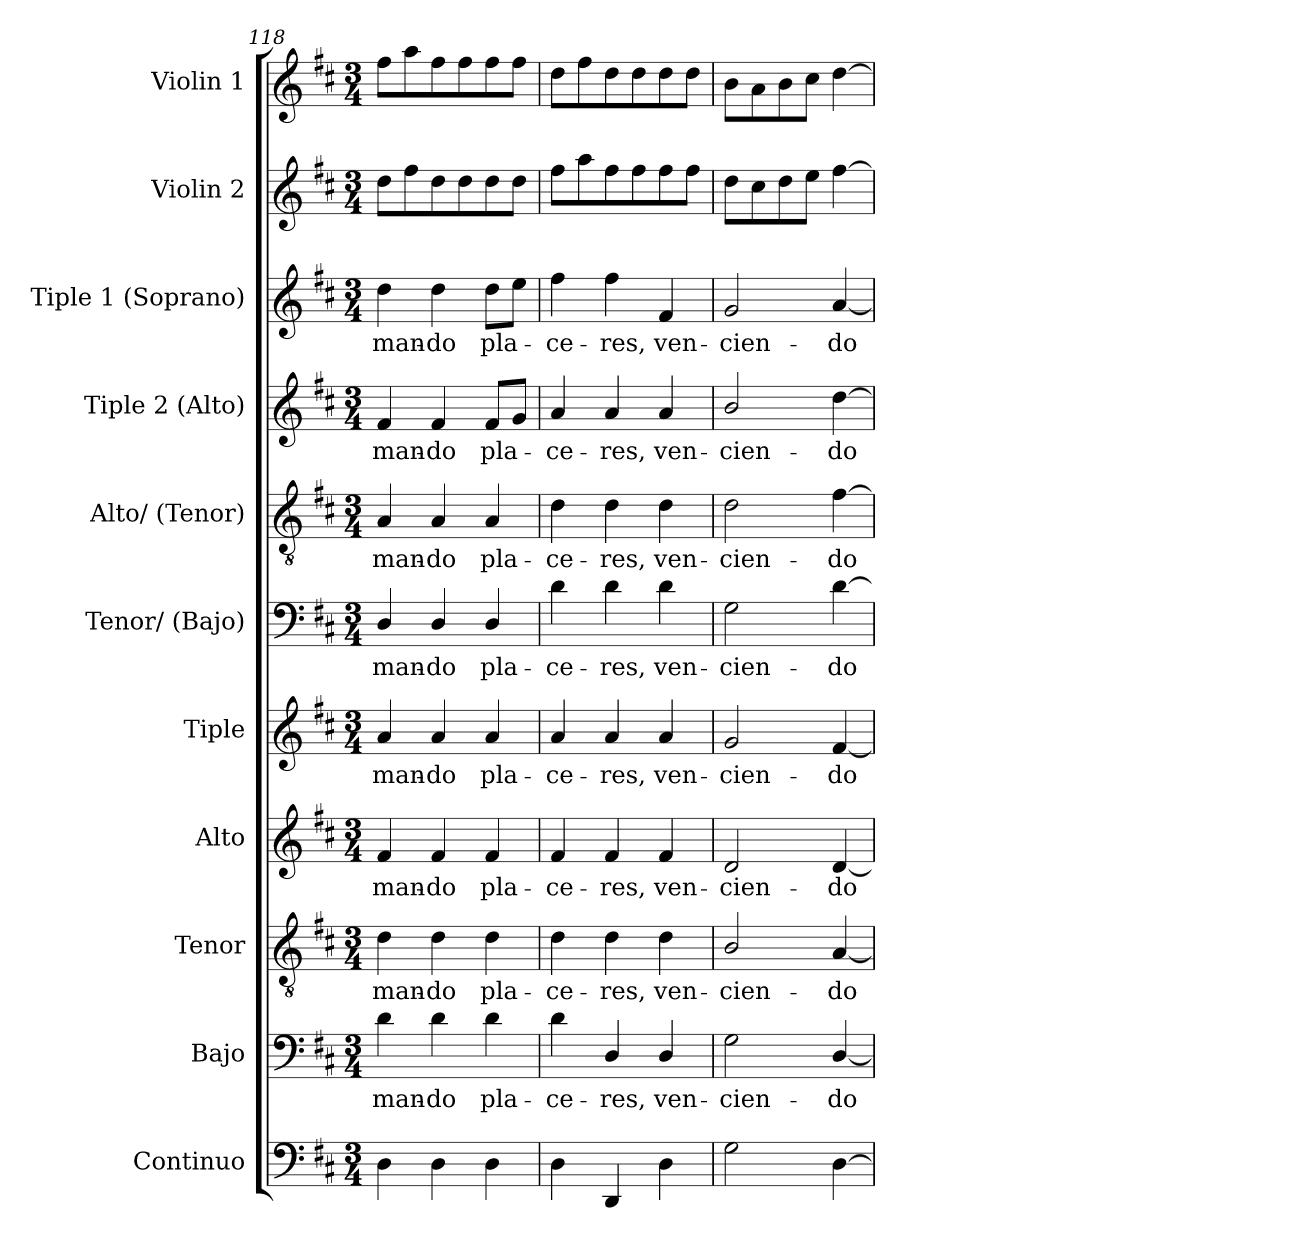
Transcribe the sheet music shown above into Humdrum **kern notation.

**kern	**kern	**text	**kern	**text	**kern	**text	**kern	**text	**kern	**text	**kern	**text	**kern	**text	**kern	**text	**kern	**kern
*part11	*part10	*part10	*part9	*part9	*part8	*part8	*part7	*part7	*part6	*part6	*part5	*part5	*part4	*part4	*part3	*part3	*part2	*part1
*staff11	*staff10	*staff10	*staff9	*staff9	*staff8	*staff8	*staff7	*staff7	*staff6	*staff6	*staff5	*staff5	*staff4	*staff4	*staff3	*staff3	*staff2	*staff1
*I"Continuo	*I"Bajo	*	*I"Tenor	*	*I"Alto	*	*I"Tiple	*	*I"Tenor/ (Bajo)	*	*I"Alto/ (Tenor)	*	*I"Tiple  2 (Alto)	*	*I"Tiple 1 (Soprano)	*	*I"Violin 2	*I"Violin 1
*	*I'B.	*	*I'T.	*	*I'A.	*	*	*	*I'B.	*	*I'T.	*	*I'A.	*	*I'S.	*	*I'Vln. 2	*I'Vln. 1
!!LO:PB:g=z
*clefF4	*clefF4	*	*clefGv2	*	*clefG2	*	*clefG2	*	*clefF4	*	*clefGv2	*	*clefG2	*	*clefG2	*	*clefG2	*clefG2
*	*	*	*ITrd7c12	*	*	*	*	*	*	*	*ITrd7c12	*	*	*	*	*	*	*
*k[f#c#]	*k[f#c#]	*	*k[f#c#]	*	*k[f#c#]	*	*k[f#c#]	*	*k[f#c#]	*	*k[f#c#]	*	*k[f#c#]	*	*k[f#c#]	*	*k[f#c#]	*k[f#c#]
*D:	*D:	*	*D:	*	*D:	*	*D:	*	*D:	*	*D:	*	*D:	*	*D:	*	*D:	*D:
*M3/4	*M3/4	*	*M3/4	*	*M3/4	*	*M3/4	*	*M3/4	*	*M3/4	*	*M3/4	*	*M3/4	*	*M3/4	*M3/4
=118	=118	=118	=118	=118	=118	=118	=118	=118	=118	=118	=118	=118	=118	=118	=118	=118	=118	=118
!	!	!LO:LY:b:color=#000000	!	!	!	!	!	!	!	!	!	!	!	!	!	!	!	!
!	!	!	!	!LO:LY:b:color=#000000	!	!	!	!	!	!	!	!	!	!	!	!	!	!
!	!	!	!	!	!	!LO:LY:b:color=#000000	!	!	!	!	!	!	!	!	!	!	!	!
!	!	!	!	!	!	!	!	!LO:LY:b:color=#000000	!	!	!	!	!	!	!	!	!	!
!	!	!	!	!	!	!	!	!	!	!LO:LY:b:color=#000000	!	!	!	!	!	!	!	!
!	!	!	!	!	!	!	!	!	!	!	!	!LO:LY:b:color=#000000	!	!	!	!	!	!
!	!	!	!	!	!	!	!	!	!	!	!	!	!	!LO:LY:b:color=#000000	!	!	!	!
!	!	!	!	!	!	!	!	!	!	!	!	!	!	!	!	!LO:LY:b:color=#000000	!	!
4Di\	4di\	-man-	4Di\	-man-	4f#i/	-man-	4ai/	-man-	4Di/	-man-	4AAi/	-man-	4f#i/	-man-	4ddi\	-man-	8ddi\L	8ff#i\
.	.	.	.	.	.	.	.	.	.	.	.	.	.	.	.	.	8ff#i\	8aai\
!	!	!LO:LY:b:color=#000000	!	!	!	!	!	!	!	!	!	!	!	!	!	!	!	!
!	!	!	!	!LO:LY:b:color=#000000	!	!	!	!	!	!	!	!	!	!	!	!	!	!
!	!	!	!	!	!	!LO:LY:b:color=#000000	!	!	!	!	!	!	!	!	!	!	!	!
!	!	!	!	!	!	!	!	!LO:LY:b:color=#000000	!	!	!	!	!	!	!	!	!	!
!	!	!	!	!	!	!	!	!	!	!LO:LY:b:color=#000000	!	!	!	!	!	!	!	!
!	!	!	!	!	!	!	!	!	!	!	!	!LO:LY:b:color=#000000	!	!	!	!	!	!
!	!	!	!	!	!	!	!	!	!	!	!	!	!	!LO:LY:b:color=#000000	!	!	!	!
!	!	!	!	!	!	!	!	!	!	!	!	!	!	!	!	!LO:LY:b:color=#000000	!	!
4Di\	4di\	-do	4Di\	-do	4f#i/	-do	4ai/	-do	4Di/	-do	4AAi/	-do	4f#i/	-do	4ddi\	-do	8ddi\	8ff#i\
.	.	.	.	.	.	.	.	.	.	.	.	.	.	.	.	.	8ddi\	8ff#i\
!	!	!LO:LY:b:color=#000000	!	!	!	!	!	!	!	!	!	!	!	!	!	!	!	!
!	!	!	!	!LO:LY:b:color=#000000	!	!	!	!	!	!	!	!	!	!	!	!	!	!
!	!	!	!	!	!	!LO:LY:b:color=#000000	!	!	!	!	!	!	!	!	!	!	!	!
!	!	!	!	!	!	!	!	!LO:LY:b:color=#000000	!	!	!	!	!	!	!	!	!	!
!	!	!	!	!	!	!	!	!	!	!LO:LY:b:color=#000000	!	!	!	!	!	!	!	!
!	!	!	!	!	!	!	!	!	!	!	!	!LO:LY:b:color=#000000	!	!	!	!	!	!
!	!	!	!	!	!	!	!	!	!	!	!	!	!	!LO:LY:b:color=#000000	!	!	!	!
!	!	!	!	!	!	!	!	!	!	!	!	!	!	!	!	!LO:LY:b:color=#000000	!	!
4Di\	4di\	pla-	4Di\	pla-	4f#i/	pla-	4ai/	pla-	4Di/	pla-	4AAi/	pla-	8f#i/L	pla-	8ddi\L	pla-	8ddi\	8ff#i\
.	.	.	.	.	.	.	.	.	.	.	.	.	8gi/J	.	8eei\J	.	8ddi\J	8ff#i\J
=119	=119	=119	=119	=119	=119	=119	=119	=119	=119	=119	=119	=119	=119	=119	=119	=119	=119	=119
!	!	!LO:LY:b:color=#000000	!	!	!	!	!	!	!	!	!	!	!	!	!	!	!	!
!	!	!	!	!LO:LY:b:color=#000000	!	!	!	!	!	!	!	!	!	!	!	!	!	!
!	!	!	!	!	!	!LO:LY:b:color=#000000	!	!	!	!	!	!	!	!	!	!	!	!
!	!	!	!	!	!	!	!	!LO:LY:b:color=#000000	!	!	!	!	!	!	!	!	!	!
!	!	!	!	!	!	!	!	!	!	!LO:LY:b:color=#000000	!	!	!	!	!	!	!	!
!	!	!	!	!	!	!	!	!	!	!	!	!LO:LY:b:color=#000000	!	!	!	!	!	!
!	!	!	!	!	!	!	!	!	!	!	!	!	!	!LO:LY:b:color=#000000	!	!	!	!
!	!	!	!	!	!	!	!	!	!	!	!	!	!	!	!	!LO:LY:b:color=#000000	!	!
4Di\	4di\	-ce-	4Di\	-ce-	4f#i/	-ce-	4ai/	-ce-	4di\	-ce-	4Di\	-ce-	4ai/	-ce-	4ff#i\	-ce-	8ff#i\L	8ddi\L
.	.	.	.	.	.	.	.	.	.	.	.	.	.	.	.	.	8aai\	8ff#i\
!	!	!LO:LY:b:color=#000000	!	!	!	!	!	!	!	!	!	!	!	!	!	!	!	!
!	!	!	!	!LO:LY:b:color=#000000	!	!	!	!	!	!	!	!	!	!	!	!	!	!
!	!	!	!	!	!	!LO:LY:b:color=#000000	!	!	!	!	!	!	!	!	!	!	!	!
!	!	!	!	!	!	!	!	!LO:LY:b:color=#000000	!	!	!	!	!	!	!	!	!	!
!	!	!	!	!	!	!	!	!	!	!LO:LY:b:color=#000000	!	!	!	!	!	!	!	!
!	!	!	!	!	!	!	!	!	!	!	!	!LO:LY:b:color=#000000	!	!	!	!	!	!
!	!	!	!	!	!	!	!	!	!	!	!	!	!	!LO:LY:b:color=#000000	!	!	!	!
!	!	!	!	!	!	!	!	!	!	!	!	!	!	!	!	!LO:LY:b:color=#000000	!	!
4DDi/	4Di/	-res,	4Di\	-res,	4f#i/	-res,	4ai/	-res,	4di\	-res,	4Di\	-res,	4ai/	-res,	4ff#i\	-res,	8ff#i\	8ddi\
.	.	.	.	.	.	.	.	.	.	.	.	.	.	.	.	.	8ff#i\	8ddi\
!	!	!LO:LY:b:color=#000000	!	!	!	!	!	!	!	!	!	!	!	!	!	!	!	!
!	!	!	!	!LO:LY:b:color=#000000	!	!	!	!	!	!	!	!	!	!	!	!	!	!
!	!	!	!	!	!	!LO:LY:b:color=#000000	!	!	!	!	!	!	!	!	!	!	!	!
!	!	!	!	!	!	!	!	!LO:LY:b:color=#000000	!	!	!	!	!	!	!	!	!	!
!	!	!	!	!	!	!	!	!	!	!LO:LY:b:color=#000000	!	!	!	!	!	!	!	!
!	!	!	!	!	!	!	!	!	!	!	!	!LO:LY:b:color=#000000	!	!	!	!	!	!
!	!	!	!	!	!	!	!	!	!	!	!	!	!	!LO:LY:b:color=#000000	!	!	!	!
!	!	!	!	!	!	!	!	!	!	!	!	!	!	!	!	!LO:LY:b:color=#000000	!	!
4Di\	4Di/	ven-	4Di\	ven-	4f#i/	ven-	4ai/	ven-	4di\	ven-	4Di\	ven-	4ai/	ven-	4f#i/	ven-	8ff#i\	8ddi\
.	.	.	.	.	.	.	.	.	.	.	.	.	.	.	.	.	8ff#i\J	8ddi\J
=120	=120	=120	=120	=120	=120	=120	=120	=120	=120	=120	=120	=120	=120	=120	=120	=120	=120	=120
!	!	!LO:LY:b:color=#000000	!	!	!	!	!	!	!	!	!	!	!	!	!	!	!	!
!	!	!	!	!LO:LY:b:color=#000000	!	!	!	!	!	!	!	!	!	!	!	!	!	!
!	!	!	!	!	!	!LO:LY:b:color=#000000	!	!	!	!	!	!	!	!	!	!	!	!
!	!	!	!	!	!	!	!	!LO:LY:b:color=#000000	!	!	!	!	!	!	!	!	!	!
!	!	!	!	!	!	!	!	!	!	!LO:LY:b:color=#000000	!	!	!	!	!	!	!	!
!	!	!	!	!	!	!	!	!	!	!	!	!LO:LY:b:color=#000000	!	!	!	!	!	!
!	!	!	!	!	!	!	!	!	!	!	!	!	!	!LO:LY:b:color=#000000	!	!	!	!
!	!	!	!	!	!	!	!	!	!	!	!	!	!	!	!	!LO:LY:b:color=#000000	!	!
2Gi\	2Gi\	-cien-	2BBi/	-cien-	2di/	-cien-	2gi/	-cien-	2Gi\	-cien-	2Di\	-cien-	2bi/	-cien-	2gi/	-cien-	8ddi\L	8bi\L
.	.	.	.	.	.	.	.	.	.	.	.	.	.	.	.	.	8cc#i\	8ai\
.	.	.	.	.	.	.	.	.	.	.	.	.	.	.	.	.	8ddi\	8bi\
.	.	.	.	.	.	.	.	.	.	.	.	.	.	.	.	.	8eei\J	8cc#i\J
!	!	!LO:LY:b:color=#000000	!	!	!	!	!	!	!	!	!	!	!	!	!	!	!	!
!	!	!	!	!LO:LY:b:color=#000000	!	!	!	!	!	!	!	!	!	!	!	!	!	!
!	!	!	!	!	!	!LO:LY:b:color=#000000	!	!	!	!	!	!	!	!	!	!	!	!
!	!	!	!	!	!	!	!	!LO:LY:b:color=#000000	!	!	!	!	!	!	!	!	!	!
!	!	!	!	!	!	!	!	!	!	!LO:LY:b:color=#000000	!	!	!	!	!	!	!	!
!	!	!	!	!	!	!	!	!	!	!	!	!LO:LY:b:color=#000000	!	!	!	!	!	!
!	!	!	!	!	!	!	!	!	!	!	!	!	!	!LO:LY:b:color=#000000	!	!	!	!
!	!	!	!	!	!	!	!	!	!	!	!	!	!	!	!	!LO:LY:b:color=#000000	!	!
[4Di\	[4Di/	-do	[4AAi/	-do	[4di/	-do	[4f#i/	-do	[4di\	-do	[4F#i\	-do	[4ddi\	-do	[4ai/	-do	[4ff#i\	[4ddi\
=	=	=	=	=	=	=	=	=	=	=	=	=	=	=	=	=	=	=
*-	*-	*-	*-	*-	*-	*-	*-	*-	*-	*-	*-	*-	*-	*-	*-	*-	*-	*-
